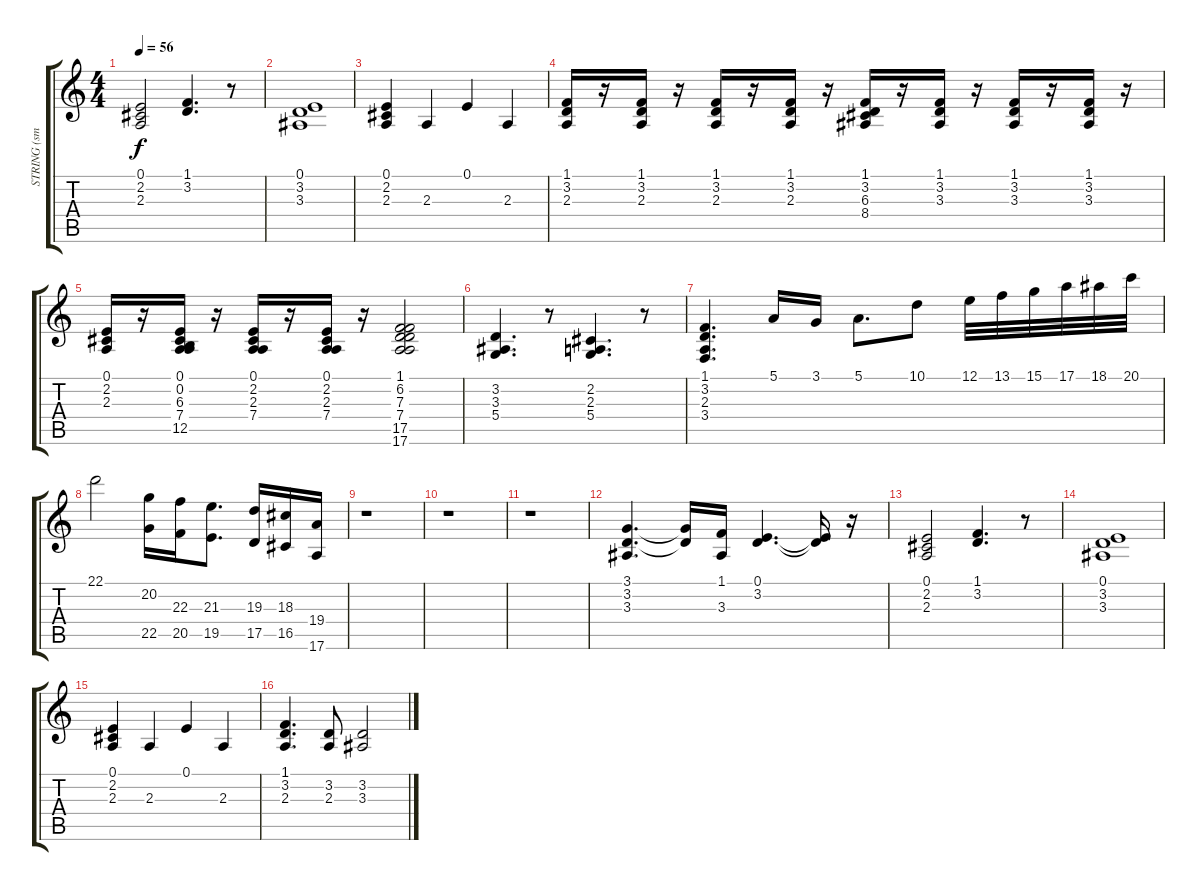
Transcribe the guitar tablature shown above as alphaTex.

\track ("STRING (smooth)" "STRING (sm") {instrument synthstrings2}
\staff {score tabs}
\tuning (E4 B3 G3 D3 A2 E2) {hide}
\ts (4 4)
\tempo 56
\clef g2
\ks c
(0.1 2.2 2.3).2{dy f} (1.1 3.2).4{d} r.8 |
(0.1 3.2 3.3).1 |
(0.1 2.2 2.3).4 2.3.4 0.1.4 2.3.4 |
(1.1 3.2 2.3).16 r.16 (1.1 3.2 2.3).16 r.16 (1.1 3.2 2.3).16 r.16 (1.1 3.2 2.3).16 r.16 (1.1 3.2 6.3 8.4).16 r.16 (1.1 3.2 3.3).16 r.16 (1.1 3.2 3.3).16 r.16 (1.1 3.2 3.3).16 r.16 |
(0.1 2.2 2.3).16{volume 12} r.16 (0.1 0.2 6.3 7.4 12.5).16{volume 13} r.16 (0.1 2.2 2.3 7.4).16{volume 14} r.16 (0.1 2.2 2.3 7.4).16{volume 14} r.16 (1.1 6.2 7.3 7.4 17.5 17.6).2 |
(3.2 3.3 5.4).4{d volume 14} r.8 (2.2 2.3 5.4).4{d volume 12} r.8 |
(1.1 3.2 2.3 3.4).4{d volume 15} 5.1.16 3.1.16 5.1.8{d} 10.1.8 12.1.32 13.1.32 15.1.32 17.1.32 18.1.32 20.1.32 |
22.1.2 (20.2 22.5).16 (22.3 20.5).16 (21.3 19.5).8{d} (19.3 17.5).16 (18.3 16.5).16 (19.4 17.6).16 |
r.1 |
r.1 |
r.1 |
(3.1 3.2 3.3).4{d volume 13} (3.1{t} 3.2{t}).16 (1.1 3.3).16 (0.1 3.2).4{d} (0.1{t} 3.2{t}).16 r.16 |
(0.1 2.2 2.3).2 (1.1 3.2).4{d volume 12} r.8 |
(0.1 3.2 3.3).1 |
(0.1 2.2 2.3).4 2.3.4 0.1.4 2.3.4 |
(1.1 3.2 2.3).4{d} (3.2 2.3).8 (3.2 3.3).2
